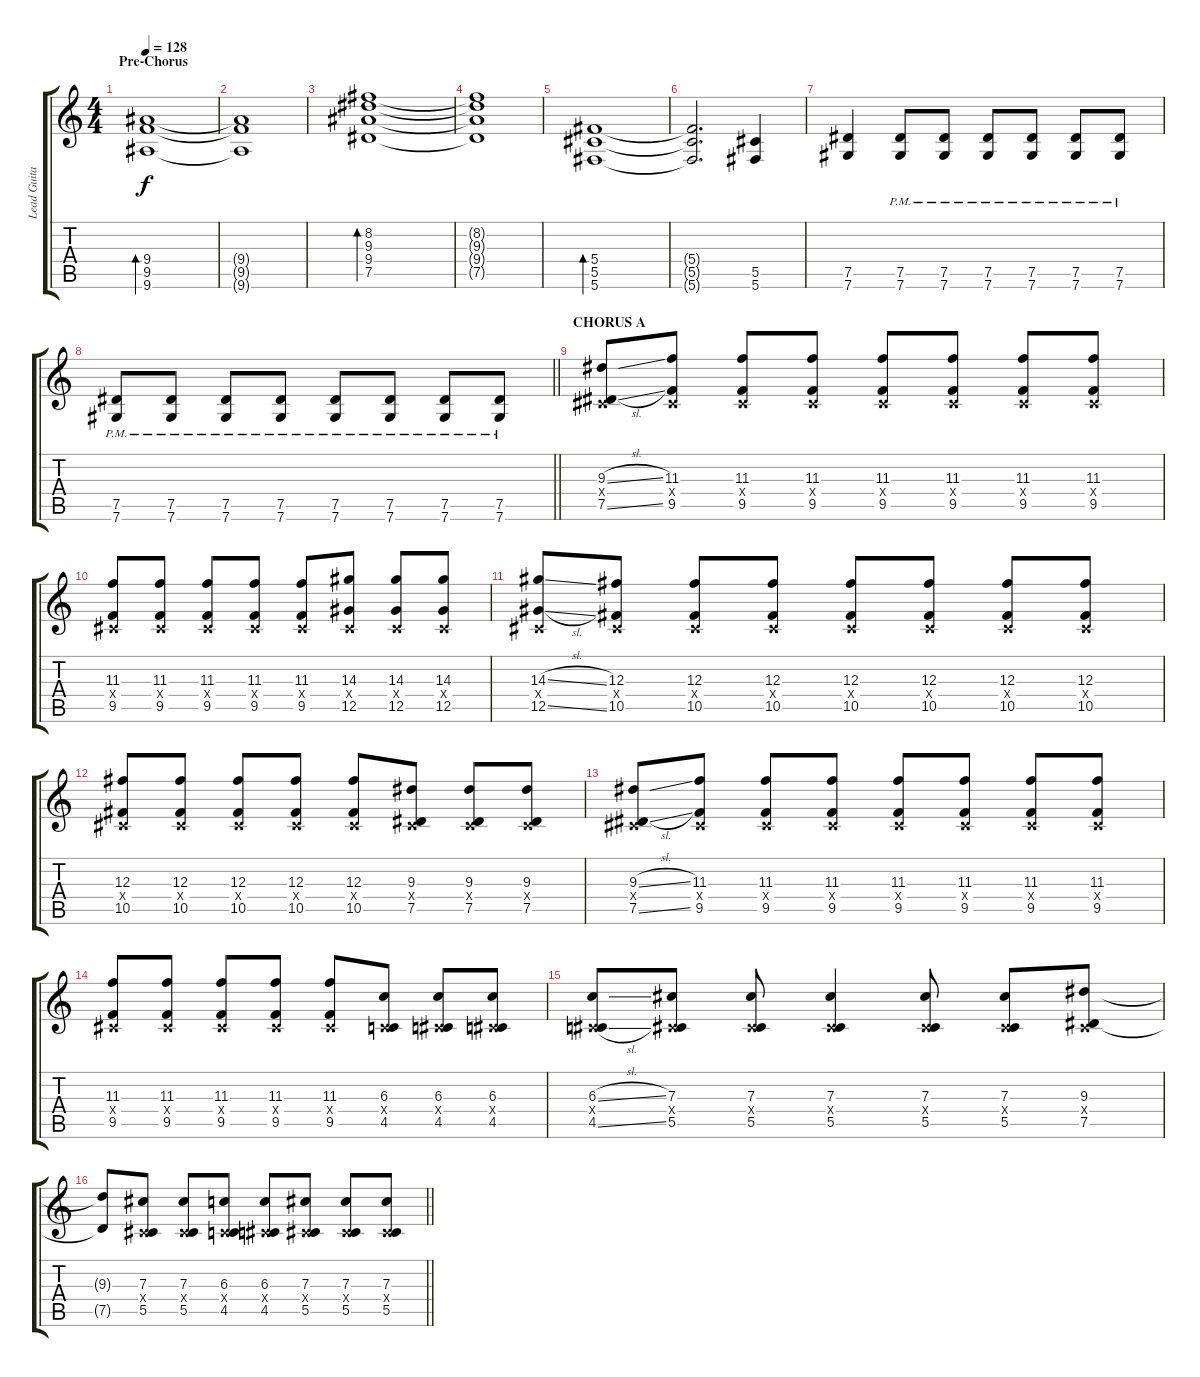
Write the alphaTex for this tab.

\track ("Lead Guitar" "Lead Guita") {instrument overdrivenguitar}
\staff {score tabs}
\tuning (Eb4 Bb3 Gb3 Db3 Ab2 Db2) {hide}
\ts (4 4)
\section ("" "Pre-Chorus")
\tempo 128
\clef g2
\ks c
(9.4 9.5 9.6).1{bd 480 dy f} |
(9.4{t} 9.5{t} 9.6{t}).1 |
(8.2 9.3 9.4 7.5).1{bd 480} |
(8.2{t} 9.3{t} 9.4{t} 7.5{t}).1 |
(5.4 5.5 5.6).1{bd 480} |
(5.4{t} 5.5{t} 5.6{t}).2{d} (5.5 5.6).4{instrument overdrivenguitar} |
(7.5 7.6).4 (7.5{pm} 7.6{pm}).8 (7.5{pm} 7.6{pm}).8 (7.5{pm} 7.6{pm}).8 (7.5{pm} 7.6{pm}).8 (7.5{pm} 7.6{pm}).8 (7.5{pm} 7.6{pm}).8 |
\barLineRight lightlight
(7.5{pm} 7.6{pm}).8 (7.5{pm} 7.6{pm}).8 (7.5{pm} 7.6{pm}).8 (7.5{pm} 7.6{pm}).8 (7.5{pm} 7.6{pm}).8 (7.5{pm} 7.6{pm}).8 (7.5{pm} 7.6{pm}).8 (7.5{pm} 7.6{pm}).8 |
\section ("" "CHORUS A")
(9.3{sl} 0.4{x} 7.5{sl}).8{instrument overdrivenguitar} (11.3 0.4{x} 9.5).8 (11.3 0.4{x} 9.5).8 (11.3 0.4{x} 9.5).8 (11.3 0.4{x} 9.5).8 (11.3 0.4{x} 9.5).8 (11.3 0.4{x} 9.5).8 (11.3 0.4{x} 9.5).8 |
(11.3 0.4{x} 9.5).8 (11.3 0.4{x} 9.5).8 (11.3 0.4{x} 9.5).8 (11.3 0.4{x} 9.5).8 (11.3 0.4{x} 9.5).8 (14.3 0.4{x} 12.5).8 (14.3 0.4{x} 12.5).8 (14.3 0.4{x} 12.5).8 |
(14.3{sl} 0.4{x} 12.5{sl}).8 (12.3 0.4{x} 10.5).8 (12.3 0.4{x} 10.5).8 (12.3 0.4{x} 10.5).8 (12.3 0.4{x} 10.5).8 (12.3 0.4{x} 10.5).8 (12.3 0.4{x} 10.5).8 (12.3 0.4{x} 10.5).8 |
(12.3 0.4{x} 10.5).8 (12.3 0.4{x} 10.5).8 (12.3 0.4{x} 10.5).8 (12.3 0.4{x} 10.5).8 (12.3 0.4{x} 10.5).8 (9.3 0.4{x} 7.5).8 (9.3 0.4{x} 7.5).8 (9.3 0.4{x} 7.5).8 |
(9.3{sl} 0.4{x} 7.5{sl}).8 (11.3 0.4{x} 9.5).8 (11.3 0.4{x} 9.5).8 (11.3 0.4{x} 9.5).8 (11.3 0.4{x} 9.5).8 (11.3 0.4{x} 9.5).8 (11.3 0.4{x} 9.5).8 (11.3 0.4{x} 9.5).8 |
(11.3 0.4{x} 9.5).8 (11.3 0.4{x} 9.5).8 (11.3 0.4{x} 9.5).8 (11.3 0.4{x} 9.5).8 (11.3 0.4{x} 9.5).8 (6.3 0.4{x} 4.5).8 (6.3 0.4{x} 4.5).8 (6.3 0.4{x} 4.5).8 |
(6.3{sl} 0.4{x} 4.5{sl}).8 (7.3 0.4{x} 5.5).8 (7.3 0.4{x} 5.5).8 (7.3 0.4{x} 5.5).4 (7.3 0.4{x} 5.5).8 (7.3 0.4{x} 5.5).8 (9.3 0.4{x} 7.5).8 |
\barLineRight lightlight
(9.3{t} 7.5{t}).8 (7.3 0.4{x} 5.5).8 (7.3 0.4{x} 5.5).8 (6.3 0.4{x} 4.5).8 (6.3 0.4{x} 4.5).8 (7.3 0.4{x} 5.5).8 (7.3 0.4{x} 5.5).8 (7.3 0.4{x} 5.5).8
